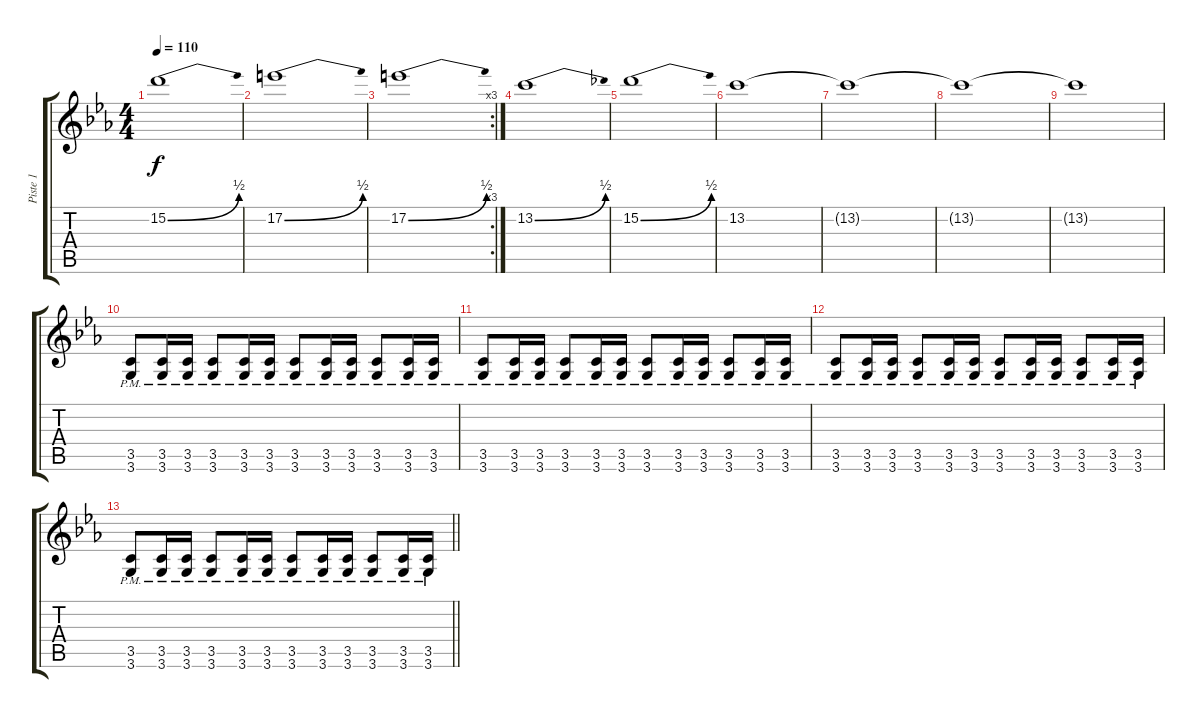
\track ("Piste 1" "Piste 1") {instrument distortionguitar}
\staff {score tabs}
\tuning (E4 B3 G3 D3 A2 E2) {hide}
\ts (4 4)
\tempo 110
\clef g2
\ks cminor
15.2{be (bend 0 0 60 2)}.1{dy f} |
17.2{be (bend 0 0 60 2)}.1 |
\rc 3
17.2{be (bend 0 0 60 2)}.1 |
13.2{be (bend 0 0 60 2)}.1 |
15.2{be (bend 0 0 60 2)}.1 |
13.2.1 |
13.2{t}.1 |
13.2{t}.1 |
13.2{t}.1 |
(3.5{pm} 3.6{pm}).8{volume 0} (3.5{pm} 3.6{pm}).16 (3.5{pm} 3.6{pm}).16 (3.5{pm} 3.6{pm}).8 (3.5{pm} 3.6{pm}).16 (3.5{pm} 3.6{pm}).16 (3.5{pm} 3.6{pm}).8 (3.5{pm} 3.6{pm}).16 (3.5{pm} 3.6{pm}).16 (3.5{pm} 3.6{pm}).8 (3.5{pm} 3.6{pm}).16 (3.5{pm} 3.6{pm}).16 |
(3.5{pm} 3.6{pm}).8 (3.5{pm} 3.6{pm}).16 (3.5{pm} 3.6{pm}).16 (3.5{pm} 3.6{pm}).8 (3.5{pm} 3.6{pm}).16 (3.5{pm} 3.6{pm}).16 (3.5{pm} 3.6{pm}).8 (3.5{pm} 3.6{pm}).16 (3.5{pm} 3.6{pm}).16 (3.5{pm} 3.6{pm}).8 (3.5{pm} 3.6{pm}).16 (3.5{pm} 3.6{pm}).16 |
(3.5{pm} 3.6{pm}).8 (3.5{pm} 3.6{pm}).16 (3.5{pm} 3.6{pm}).16 (3.5{pm} 3.6{pm}).8 (3.5{pm} 3.6{pm}).16 (3.5{pm} 3.6{pm}).16 (3.5{pm} 3.6{pm}).8 (3.5{pm} 3.6{pm}).16 (3.5{pm} 3.6{pm}).16 (3.5{pm} 3.6{pm}).8 (3.5{pm} 3.6{pm}).16 (3.5{pm} 3.6{pm}).16 |
\barLineRight lightlight
(3.5{pm} 3.6{pm}).8 (3.5{pm} 3.6{pm}).16 (3.5{pm} 3.6{pm}).16 (3.5{pm} 3.6{pm}).8 (3.5{pm} 3.6{pm}).16 (3.5{pm} 3.6{pm}).16 (3.5{pm} 3.6{pm}).8 (3.5{pm} 3.6{pm}).16 (3.5{pm} 3.6{pm}).16 (3.5{pm} 3.6{pm}).8 (3.5{pm} 3.6{pm}).16 (3.5{pm} 3.6{pm}).16
